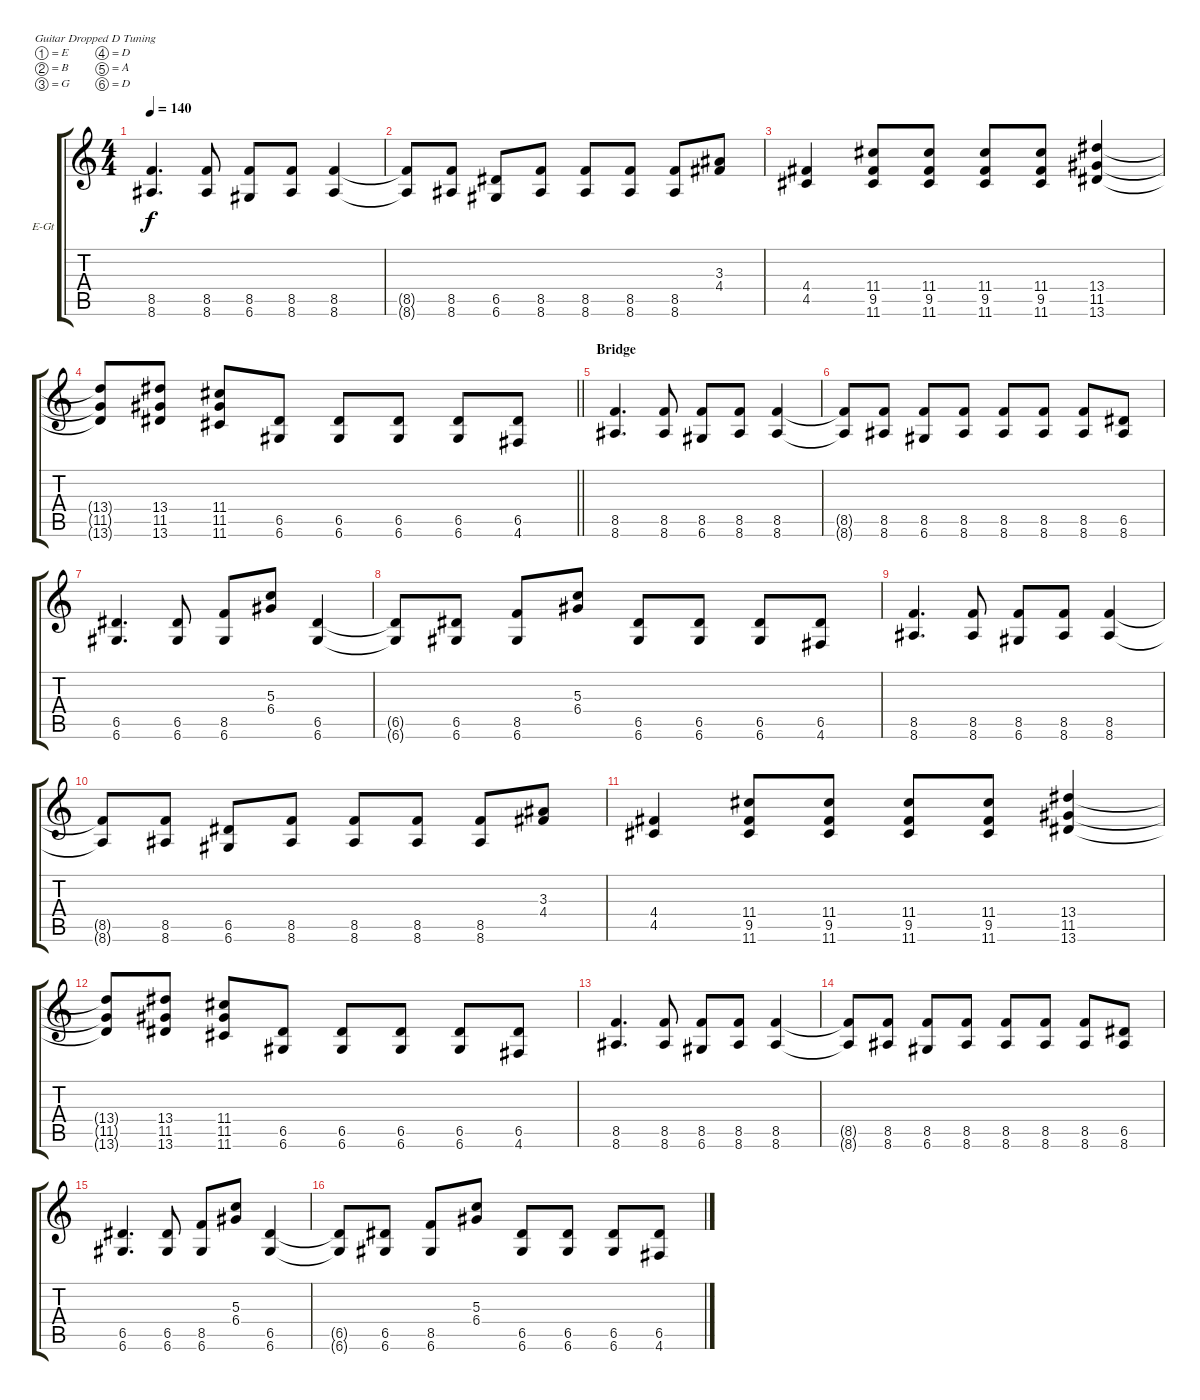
\bracketExtendMode groupsimilarinstruments
\firstSystemTrackNameOrientation horizontal
\otherSystemsTrackNameOrientation horizontal
\track ("Clean Guitar" "E-Gt") {instrument electricguitarclean}
\staff {score tabs}
\tuning (E4 B3 G3 D3 A2 D2)
\ts (4 4)
\tempo 140
\clef g2
\scale
0.333333
\ks c
(8.5 8.6).4{d dy f} (8.5 8.6).8 (8.5 6.6).8 (8.5 8.6).8 (8.5 8.6).4 |
\scale
0.333333 (8.5{t} 8.6{t}).8 (8.5 8.6).8 (6.5 6.6).8 (8.5 8.6).8 (8.5 8.6).8 (8.5 8.6).8 (8.5 8.6).8 (4.4 3.3).8 |
\scale
0.333333 (4.5 4.4).4 (11.4 9.5 11.6).8 (11.4 9.5 11.6).8 (11.4 9.5 11.6).8 (11.4 9.5 11.6).8 (13.4 11.5 13.6).4 |
\scale
0.333333
\barLineRight lightlight
(13.4{t} 11.5{t} 13.6{t}).8 (13.4 11.5 13.6).8 (11.4 11.5 11.6).8 (6.5 6.6).8 (6.5 6.6).8 (6.5 6.6).8 (6.5 6.6).8 (6.5 4.6).8 |
\section ("" "Bridge")
\scale
0.333333 (8.5 8.6).4{d} (8.5 8.6).8 (8.5 6.6).8 (8.5 8.6).8 (8.5 8.6).4 |
\scale
0.333333 (8.5{t} 8.6{t}).8 (8.5 8.6).8 (8.5 6.6).8 (8.5 8.6).8 (8.5 8.6).8 (8.5 8.6).8 (8.5 8.6).8 (6.5 8.6).8 |
\scale
0.333333 (6.5 6.6).4{d} (6.6 6.5).8 (8.5 6.6).8 (6.4 5.3).8 (6.5 6.6).4 |
\scale
0.333333 (6.5{t} 6.6{t}).8 (6.5 6.6).8 (8.5 6.6).8 (6.4 5.3).8 (6.5 6.6).8 (6.5 6.6).8 (6.5 6.6).8 (6.5 4.6).8 |
\scale
0.333333 (8.5 8.6).4{d} (8.5 8.6).8 (8.5 6.6).8 (8.5 8.6).8 (8.5 8.6).4 |
\scale
0.333333 (8.5{t} 8.6{t}).8 (8.5 8.6).8 (6.5 6.6).8 (8.5 8.6).8 (8.5 8.6).8 (8.5 8.6).8 (8.5 8.6).8 (4.4 3.3).8 |
\scale
0.333333 (4.5 4.4).4 (11.4 9.5 11.6).8 (11.4 9.5 11.6).8 (11.4 9.5 11.6).8 (11.4 9.5 11.6).8 (13.4 11.5 13.6).4 |
\scale
0.333333 (13.4{t} 11.5{t} 13.6{t}).8 (13.4 11.5 13.6).8 (11.4 11.5 11.6).8 (6.5 6.6).8 (6.5 6.6).8 (6.5 6.6).8 (6.5 6.6).8 (6.5 4.6).8 |
\scale
0.333333 (8.5 8.6).4{d} (8.5 8.6).8 (8.5 6.6).8 (8.5 8.6).8 (8.5 8.6).4 |
\scale
0.333333 (8.5{t} 8.6{t}).8 (8.5 8.6).8 (8.5 6.6).8 (8.5 8.6).8 (8.5 8.6).8 (8.5 8.6).8 (8.5 8.6).8 (6.5 8.6).8 |
\scale
0.333333 (6.5 6.6).4{d} (6.6 6.5).8 (8.5 6.6).8 (6.4 5.3).8 (6.5 6.6).4 |
\scale
0.333333 (6.5{t} 6.6{t}).8 (6.5 6.6).8 (8.5 6.6).8 (6.4 5.3).8 (6.5 6.6).8 (6.5 6.6).8 (6.5 6.6).8 (6.5 4.6).8
